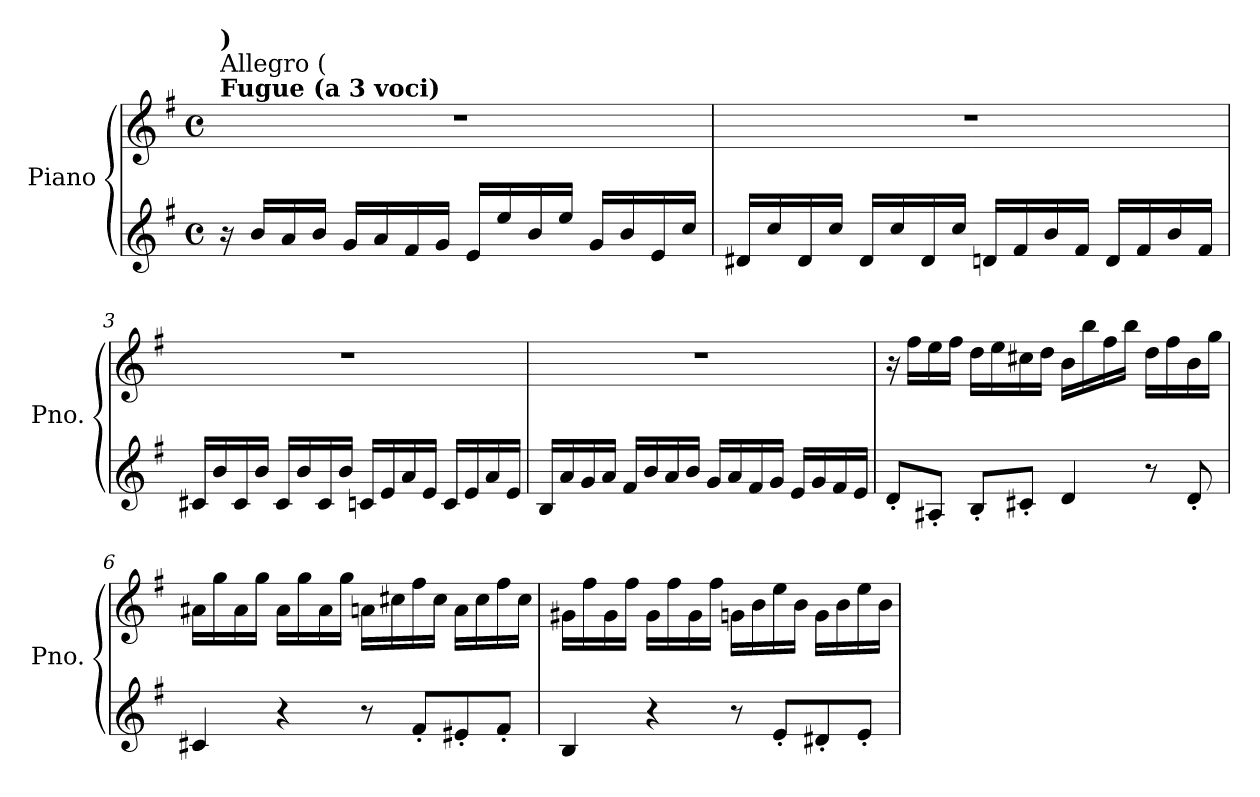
**kern	**kern
*part1	*part1
*staff2	*staff1
*I"Piano	*
*I'Pno.	*
!!LO:PB:g=z
*clefG2	*clefG2
*k[f#]	*k[f#]
*M4/4	*M4/4
*met(c)	*met(c)
*MM110	*MM110
=1	=1
!	!LO:TX:a:B:t=Fugue (a 3 voci)
!	!LO:TX:a:t=Allegro (
!	!LO:TX:a:B:t=)
16r	1r
16b</LL	.
16a/	.
16b/JJ	.
16g/LL	.
16a/	.
16f#/	.
16g/JJ	.
16e/LL	.
16ee/	.
16b/	.
16ee/JJ	.
16g</LL	.
16b</	.
16e</	.
16cc</JJ	.
=2	=2
16d#X</LL	1r
16cc/	.
16d#/	.
16cc/JJ	.
16d#/LL	.
16cc/	.
16d#/	.
16cc/JJ	.
16dn</LL	.
16f#/	.
16b/	.
16f#/JJ	.
16d/LL	.
16f#/	.
16b/	.
16f#/JJ	.
=3	=3
16c#X</LL	1r
16b/	.
16c#</	.
16b/JJ	.
16c#/LL	.
16b/	.
16c#/	.
16b/JJ	.
16cn</LL	.
16e/	.
16a/	.
16e/JJ	.
16c/LL	.
16e/	.
16a/	.
16e/JJ	.
!!LO:LB:g=z
=4	=4
16B</LL	1r
16a/	.
16g/	.
16a/JJ	.
16f#</LL	.
16b/	.
16a/	.
16b/JJ	.
16g/LL	.
16a</	.
16f#/	.
16g/JJ	.
16e/LL	.
16g</	.
16f#/	.
16e/JJ	.
=5	=5
8d<'/L	16r
.	16ff#\LL
8A#X<'/J	16ee\
.	16ff#\JJ
8B<'/L	16dd\LL
.	16ee\
8c#X<'/J	16cc#X\
.	16dd\JJ
4d</	16b\LL
.	16bb\
.	16ff#\
.	16bb\JJ
8r	16dd\LL
.	16ff#\
8d'/	16b\
.	16gg\JJ
=6	=6
4c#X/	16a#X\LL
.	16gg\
.	16a#\
.	16gg\JJ
4r	16a#\LL
.	16gg\
.	16a#\
.	16gg\JJ
8r	16an\LL
.	16cc#X\
8f#<'/L	16ff#\
.	16cc#\JJ
8e#X'/	16a\LL
.	16cc#\
8f#'/J	16ff#\
.	16cc#\JJ
!!LO:LB:g=z
=7	=7
4B</	16g#X\LL
.	16ff#\
.	16g#\
.	16ff#\JJ
4r	16g#\LL
.	16ff#\
.	16g#\
.	16ff#\JJ
8r	16gn\LL
.	16b\
8e<'/L	16ee\
.	16b\JJ
8d#X'/	16g\LL
.	16b\
8e'/J	16ee\
.	16b\JJ
=	=
*-	*-
